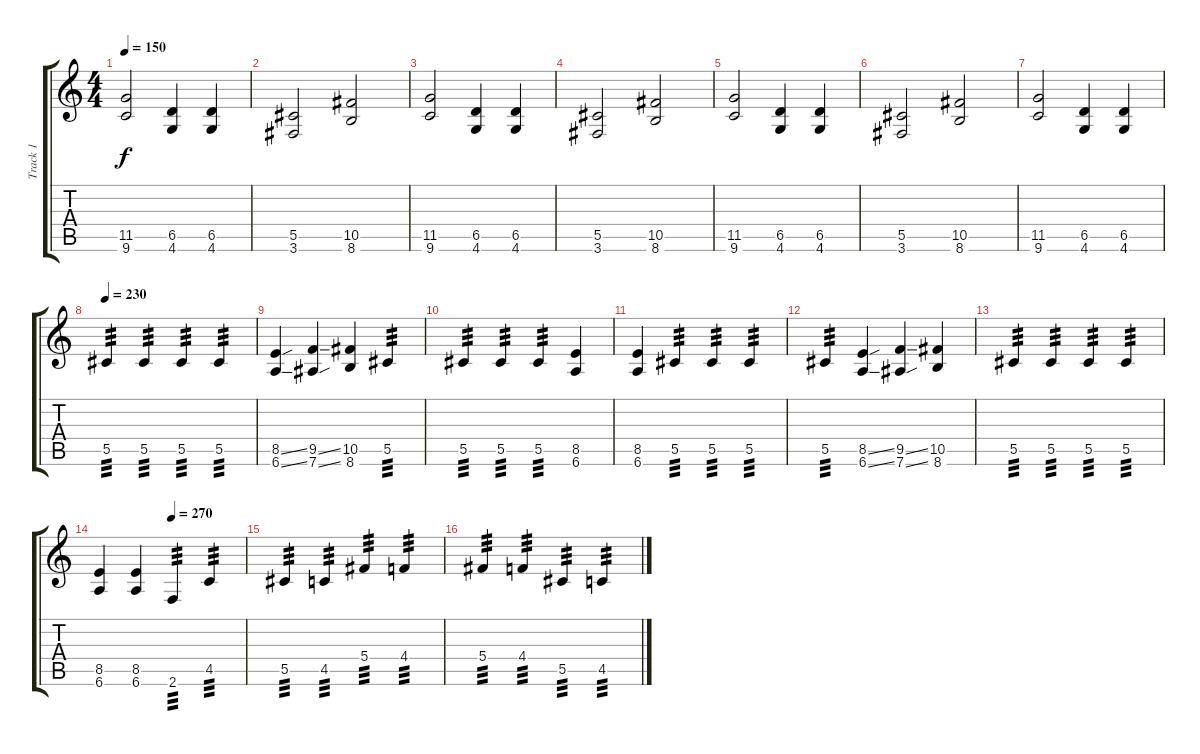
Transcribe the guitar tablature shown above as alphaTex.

\track ("Track 1" "Track 1") {instrument distortionguitar}
\staff {score tabs}
\tuning (Eb4 Bb3 Gb3 Db3 Ab2 Eb2) {hide}
\ts (4 4)
\tempo 150
\clef g2
\ks c
(11.5 9.6).2{dy f} (6.5 4.6).4 (6.5 4.6).4 |
(5.5 3.6).2 (10.5 8.6).2 |
(11.5 9.6).2 (6.5 4.6).4 (6.5 4.6).4 |
(5.5 3.6).2 (10.5 8.6).2 |
(11.5 9.6).2 (6.5 4.6).4 (6.5 4.6).4 |
(5.5 3.6).2 (10.5 8.6).2 |
(11.5 9.6).2 (6.5 4.6).4 (6.5 4.6).4 |
\tempo 230
5.5.4{tp 3} 5.5.4{tp 3} 5.5.4{tp 3} 5.5.4{tp 3} |
(8.5{ss} 6.6{ss}).4 (9.5{ss} 7.6{ss}).4 (10.5 8.6).4 5.5.4{tp 3} |
5.5.4{tp 3} 5.5.4{tp 3} 5.5.4{tp 3} (8.5 6.6).4 |
(8.5 6.6).4 5.5.4{tp 3} 5.5.4{tp 3} 5.5.4{tp 3} |
5.5.4{tp 3} (8.5{ss} 6.6{ss}).4 (9.5{ss} 7.6{ss}).4 (10.5 8.6).4 |
5.5.4{tp 3} 5.5.4{tp 3} 5.5.4{tp 3} 5.5.4{tp 3} |
\tempo (270 0.5)
(8.5 6.6).4 (8.5 6.6).4 2.6.4{tp 3} 4.5.4{tp 3} |
5.5.4{tp 3} 4.5.4{tp 3} 5.4.4{tp 3} 4.4.4{tp 3} |
5.4.4{tp 3} 4.4.4{tp 3} 5.5.4{tp 3} 4.5.4{tp 3}
